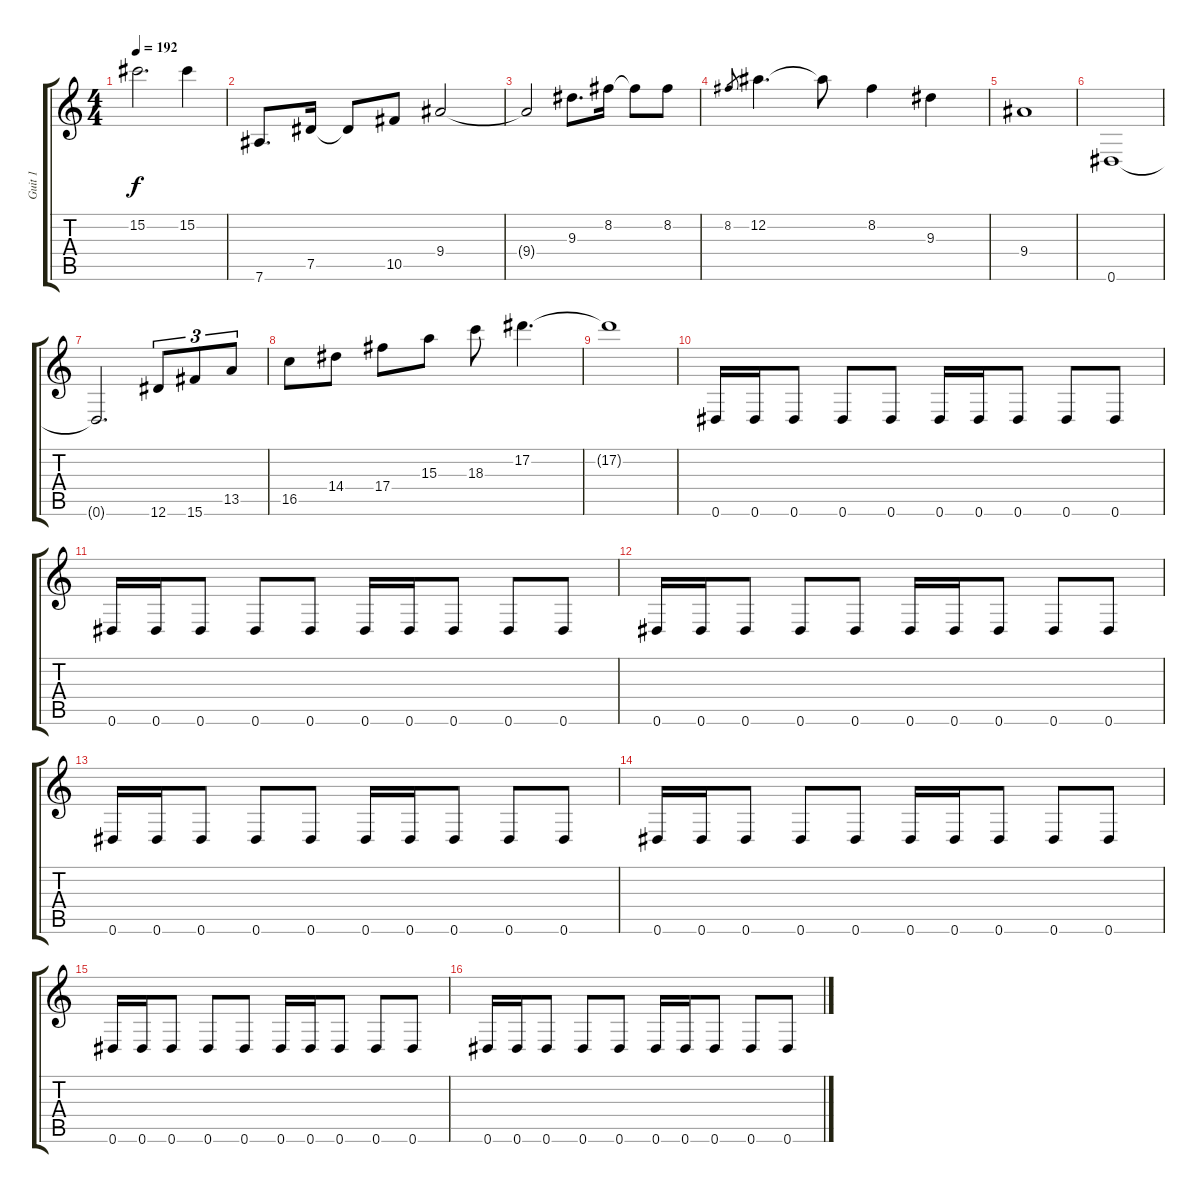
\track ("Guit 1" "Guit 1") {instrument distortionguitar}
\staff {score tabs}
\tuning (Eb4 Bb3 Gb3 Db3 Ab2 Eb2) {hide}
\ts (4 4)
\tempo 192
\clef g2
\ks c
15.2{t}.2{d dy f} 15.2.4 |
7.6.8{d} 7.5.16 7.5{t}.8 10.5.8 9.4.2 |
9.4{t}.2 9.3.8{d} 8.2.16 8.2{t}.8 8.2.8 |
8.2.8{gr} 12.2.4{d} 12.2{t}.8 8.2.4 9.3.4 |
9.4.1 |
0.6.1 |
0.6{t}.2{d} 12.6.8{tu (3 2)} 15.6.8{tu (3 2)} 13.5.8{tu (3 2)} |
16.5.8 14.4.8 17.4.8 15.3.8 18.3.8 17.2.4{d} |
17.2{t}.1 |
0.6.16 0.6.16 0.6.8 0.6.8 0.6.8 0.6.16 0.6.16 0.6.8 0.6.8 0.6.8 |
0.6.16 0.6.16 0.6.8 0.6.8 0.6.8 0.6.16 0.6.16 0.6.8 0.6.8 0.6.8 |
0.6.16 0.6.16 0.6.8 0.6.8 0.6.8 0.6.16 0.6.16 0.6.8 0.6.8 0.6.8 |
0.6.16 0.6.16 0.6.8 0.6.8 0.6.8 0.6.16 0.6.16 0.6.8 0.6.8 0.6.8 |
0.6.16 0.6.16 0.6.8 0.6.8 0.6.8 0.6.16 0.6.16 0.6.8 0.6.8 0.6.8 |
0.6.16 0.6.16 0.6.8 0.6.8 0.6.8 0.6.16 0.6.16 0.6.8 0.6.8 0.6.8 |
0.6.16 0.6.16 0.6.8 0.6.8 0.6.8 0.6.16 0.6.16 0.6.8 0.6.8 0.6.8
